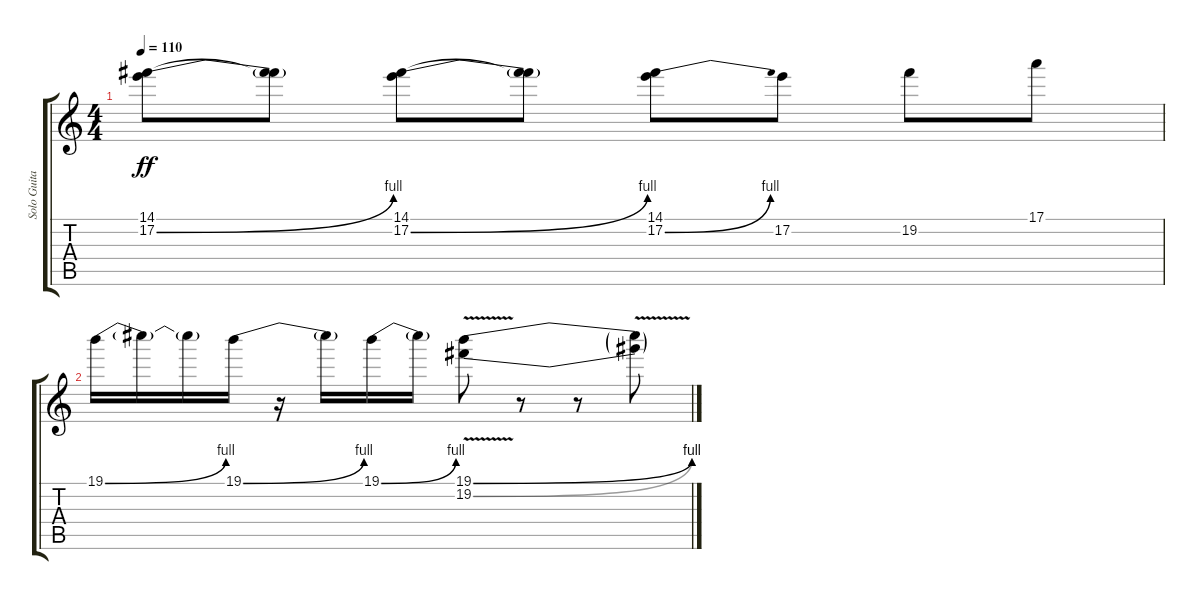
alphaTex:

\track ("Solo Guitar" "Solo Guita") {instrument distortionguitar}
\staff {score tabs}
\tuning (E4 B3 G3 D3 A2 E2) {hide}
\ts (4 4)
\tempo 110
\clef g2
\ks c
(14.1 17.2{be (bend 0 0 60 4)}).8{dy ff} (14.1{t} 17.2{t}).8 (14.1 17.2{be (bend 0 0 60 4)}).8 (14.1{t} 17.2{t}).8 (14.1 17.2{be (bend 0 0 60 4)}).8 17.2.8 19.2.8 17.1.8 |
19.1{be (bend 0 0 60 4)}.16 19.1{t}.16 19.1{t}.16 19.1{be (bend 0 0 60 4)}.16 r.16 19.1{t}.16 19.1{be (bend 0 0 60 4)}.16 19.1{t}.16 (19.1{be (bend 0 0 60 4) v} 19.2{be (bend 0 0 60 4) v}).8 r.8 r.8 (19.1{t} 19.2{t}).8
